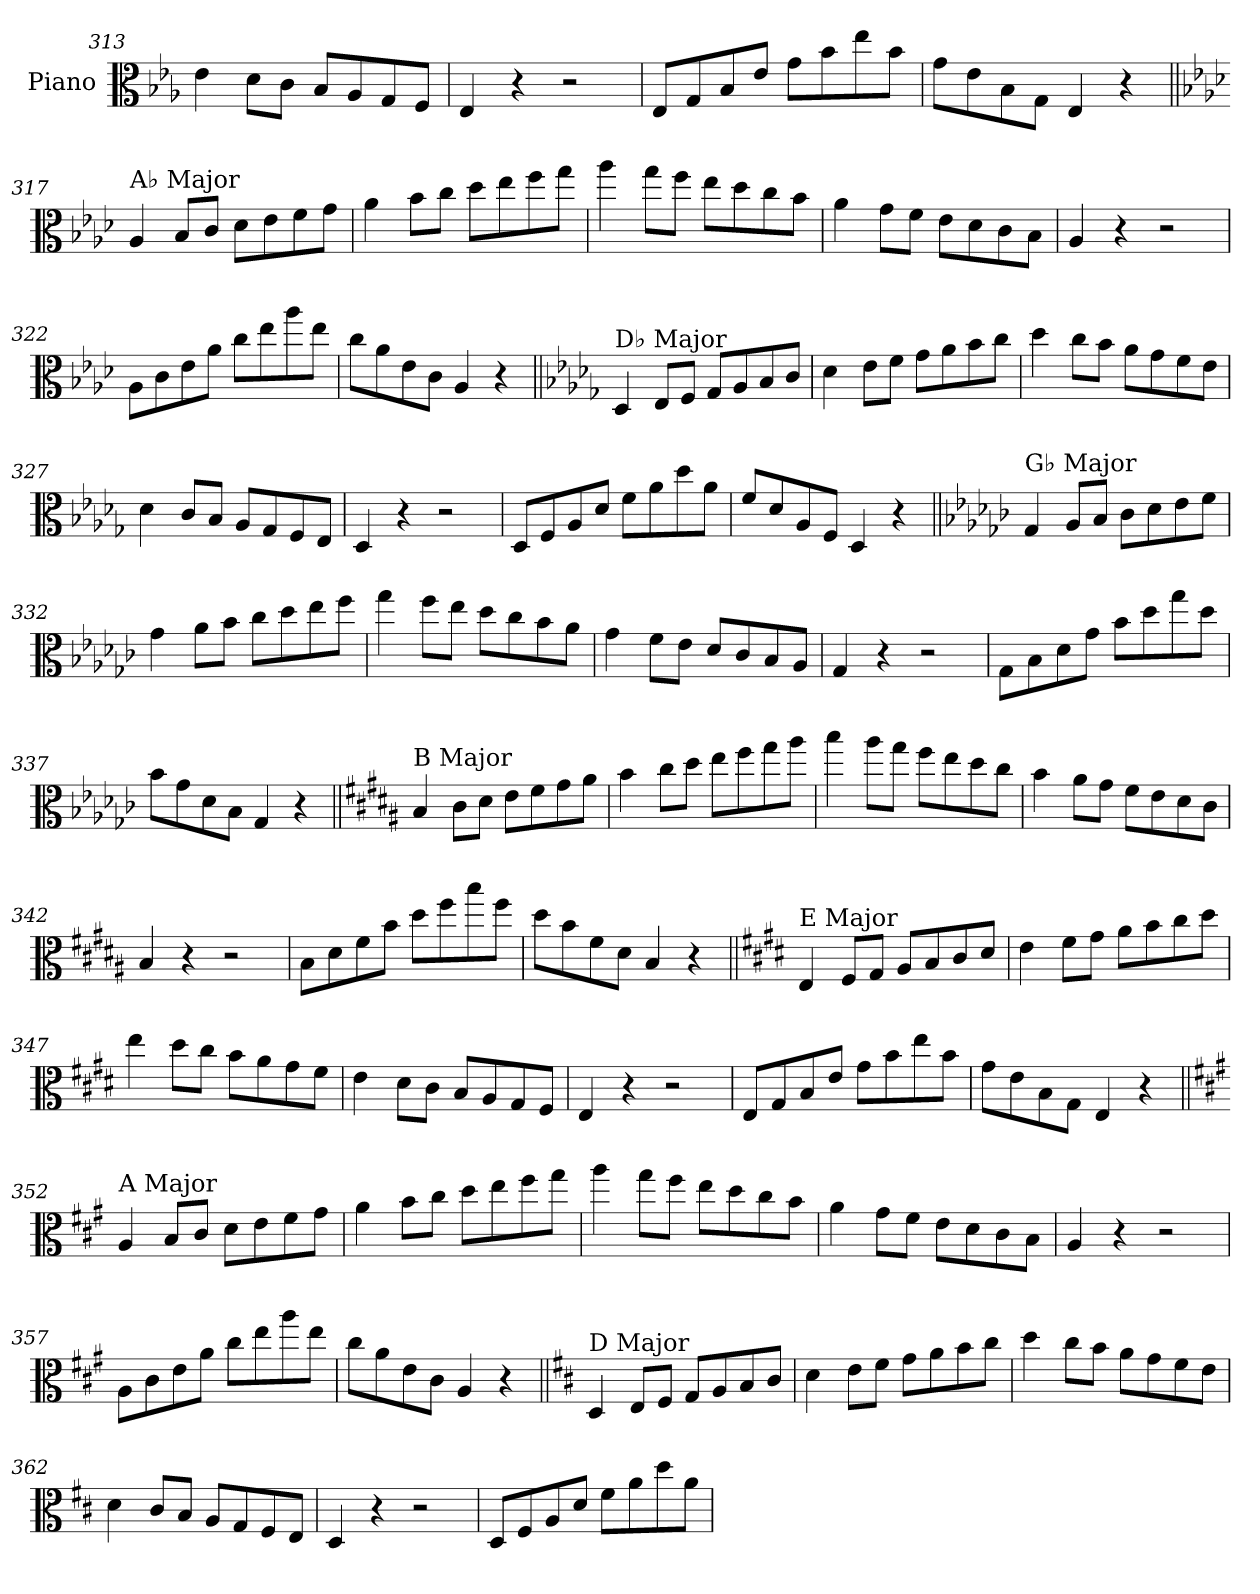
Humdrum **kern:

**kern
*part1
*staff1
*I"Piano
*I'Pno.
*clefC3
*k[b-e-a-]
=313
4e-\
8d\L
8c\J
8B-/L
8A-/
8G/
8F/J
=314
4E-/
4r
2r
=315
8E-/L
8G/
8B-/
8e-/J
8g\L
8b-\
8ee-\
8b-\J
=316
8g\L
8e-\
8B-\
8G\J
4E-/
4r
!!LO:LB:g=z
=317||
*k[b-e-a-d-]
!LO:TX:a:t=A♭ Major
4A-/
8B-/L
8c/J
8d-\L
8e-\
8f\
8g\J
=318
4a-\
8b-\L
8cc\J
8dd-\L
8ee-\
8ff\
8gg\J
=319
4aa-\
8gg\L
8ff\J
8ee-\L
8dd-\
8cc\
8b-\J
=320
4a-\
8g\L
8f\J
8e-\L
8d-\
8c\
8B-\J
=321
4A-/
4r
2r
=322
8A-\L
8c\
8e-\
8a-\J
8cc\L
8ee-\
8aa-\
8ee-\J
=323
8cc\L
8a-\
8e-\
8c\J
4A-/
4r
!!LO:LB:g=z
=324||
*k[b-e-a-d-g-]
!LO:TX:a:t=D♭ Major
4D-/
8E-/L
8F/J
8G-/L
8A-/
8B-/
8c/J
=325
4d-\
8e-\L
8f\J
8g-\L
8a-\
8b-\
8cc\J
=326
4dd-\
8cc\L
8b-\J
8a-\L
8g-\
8f\
8e-\J
=327
4d-\
8c/L
8B-/J
8A-/L
8G-/
8F/
8E-/J
=328
4D-/
4r
2r
=329
8D-/L
8F/
8A-/
8d-/J
8f\L
8a-\
8dd-\
8a-\J
=330
8f/L
8d-/
8A-/
8F/J
4D-/
4r
!!LO:LB:g=z
=331||
*k[b-e-a-d-g-c-]
!LO:TX:a:t=G♭ Major
4G-/
8A-/L
8B-/J
8c-\L
8d-\
8e-\
8f\J
=332
4g-\
8a-\L
8b-\J
8cc-\L
8dd-\
8ee-\
8ff\J
=333
4gg-\
8ff\L
8ee-\J
8dd-\L
8cc-\
8b-\
8a-\J
=334
4g-\
8f\L
8e-\J
8d-/L
8c-/
8B-/
8A-/J
=335
4G-/
4r
2r
=336
8G-\L
8B-\
8d-\
8g-\J
8b-\L
8dd-\
8gg-\
8dd-\J
=337
8b-\L
8g-\
8d-\
8B-\J
4G-/
4r
!!LO:LB:g=z
=338||
*k[f#c#g#d#a#]
!LO:TX:a:t=B Major
4B/
8c#\L
8d#\J
8e\L
8f#\
8g#\
8a#\J
=339
4b\
8cc#\L
8dd#\J
8ee\L
8ff#\
8gg#\
8aa#\J
=340
4bb\
8aa#\L
8gg#\J
8ff#\L
8ee\
8dd#\
8cc#\J
=341
4b\
8a#\L
8g#\J
8f#\L
8e\
8d#\
8c#\J
=342
4B/
4r
2r
=343
8B\L
8d#\
8f#\
8b\J
8dd#\L
8ff#\
8bb\
8ff#\J
=344
8dd#\L
8b\
8f#\
8d#\J
4B/
4r
!!LO:LB:g=z
=345||
*k[f#c#g#d#]
!LO:TX:a:t=E Major
4E/
8F#/L
8G#/J
8A/L
8B/
8c#/
8d#/J
=346
4e\
8f#\L
8g#\J
8a\L
8b\
8cc#\
8dd#\J
=347
4ee\
8dd#\L
8cc#\J
8b\L
8a\
8g#\
8f#\J
=348
4e\
8d#\L
8c#\J
8B/L
8A/
8G#/
8F#/J
=349
4E/
4r
2r
=350
8E/L
8G#/
8B/
8e/J
8g#\L
8b\
8ee\
8b\J
=351
8g#\L
8e\
8B\
8G#\J
4E/
4r
!!LO:LB:g=z
=352||
*k[f#c#g#]
!LO:TX:a:t=A Major
4A/
8B/L
8c#/J
8d\L
8e\
8f#\
8g#\J
=353
4a\
8b\L
8cc#\J
8dd\L
8ee\
8ff#\
8gg#\J
=354
4aa\
8gg#\L
8ff#\J
8ee\L
8dd\
8cc#\
8b\J
=355
4a\
8g#\L
8f#\J
8e\L
8d\
8c#\
8B\J
=356
4A/
4r
2r
=357
8A\L
8c#\
8e\
8a\J
8cc#\L
8ee\
8aa\
8ee\J
=358
8cc#\L
8a\
8e\
8c#\J
4A/
4r
!!LO:LB:g=z
=359||
*k[f#c#]
!LO:TX:a:t=D Major
4D/
8E/L
8F#/J
8G/L
8A/
8B/
8c#/J
=360
4d\
8e\L
8f#\J
8g\L
8a\
8b\
8cc#\J
=361
4dd\
8cc#\L
8b\J
8a\L
8g\
8f#\
8e\J
=362
4d\
8c#/L
8B/J
8A/L
8G/
8F#/
8E/J
=363
4D/
4r
2r
=364
8D/L
8F#/
8A/
8d/J
8f#\L
8a\
8dd\
8a\J
=
*-
